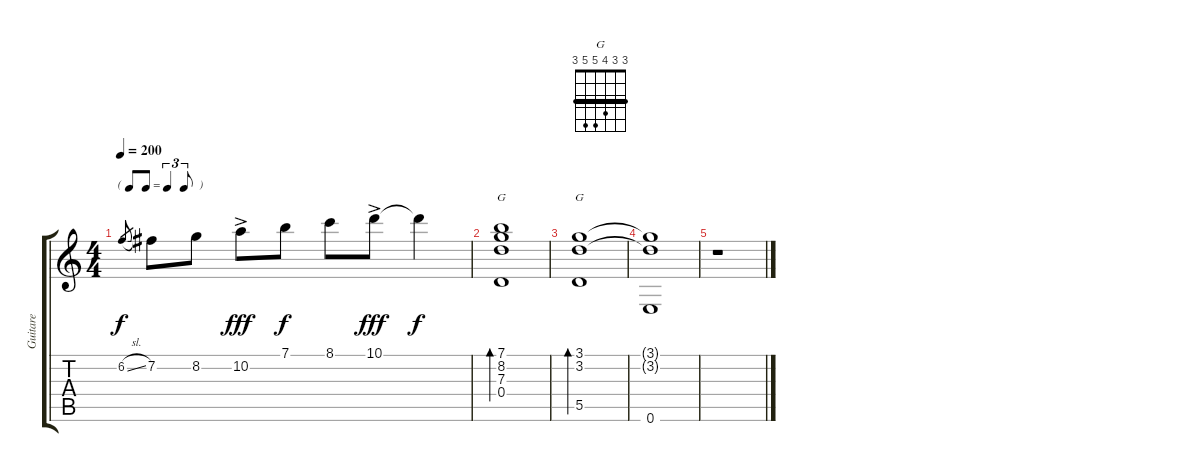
\track ("Guitare" "Guitare") {instrument acousticguitarnylon}
\staff {score tabs}
\tuning (E4 B3 G3 D3 A2 E2) {hide}
\chord ("G" 7 8 7 0 x x) {firstfret 7}
\chord ("G" 3 3 4 5 5 3) {barre 3}
\ts (4 4)
\tf triplet8th
\tempo 200
\clef g2
\ks c
6.2{sl}.8{gr dy f} 7.2.8 8.2.8 10.2{ac}.8{dy fff} 7.1.8{dy f} 8.1.8 10.1{ac}.8{dy fff} 10.1{t}.4{dy f} |
(7.1 8.2 7.3 0.4).1{bd 120 ch "G"} |
(3.1 3.2 5.5).1{bd 480 ch "G"} |
(3.1{t} 3.2{t} 0.6).1 |
r.1
